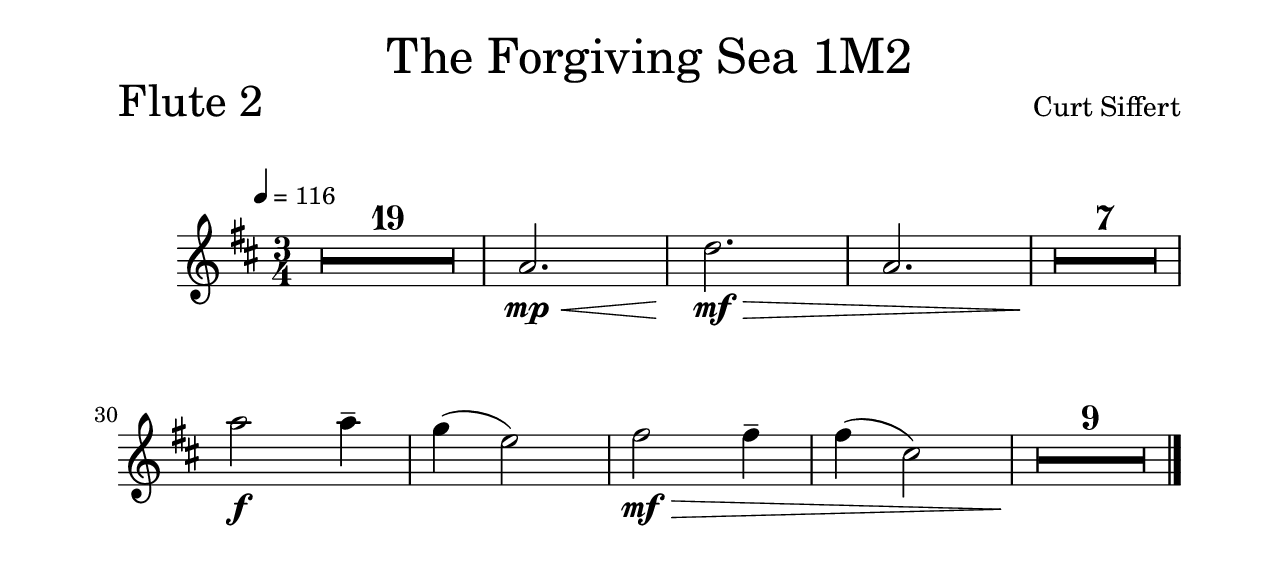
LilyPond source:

\version "2.16.0"
\include "english.ly"
\include "../lib/parts.ily"

\paper {
	ragged-last-bottom = ##t
}

\header {
  	instrument = \markup \larger \larger "Flute 2"
}

\version "2.24.0"
\include "english.ly"

fluteTwoNotes = \relative c'' {

	\time 3/4
	\key d \major
	\set tieWaitForNote = ##t
	
	R2.*19
	
	a2.\mp\< |
	d2.\mf\!\> |
	a2. |
	
	R2.*7\!
	
	\tag #'part { \break }
	
	a'2\f a4-- |
	g(e2) |
	fs2\mf\> fs4--
	fs(cs2)
	
	R2.*9\!
	
	\bar "|."
		
}


\relative c'' { 
	\everyPartScore
	\keepWithTag #'part \fluteTwoNotes 		
}	
